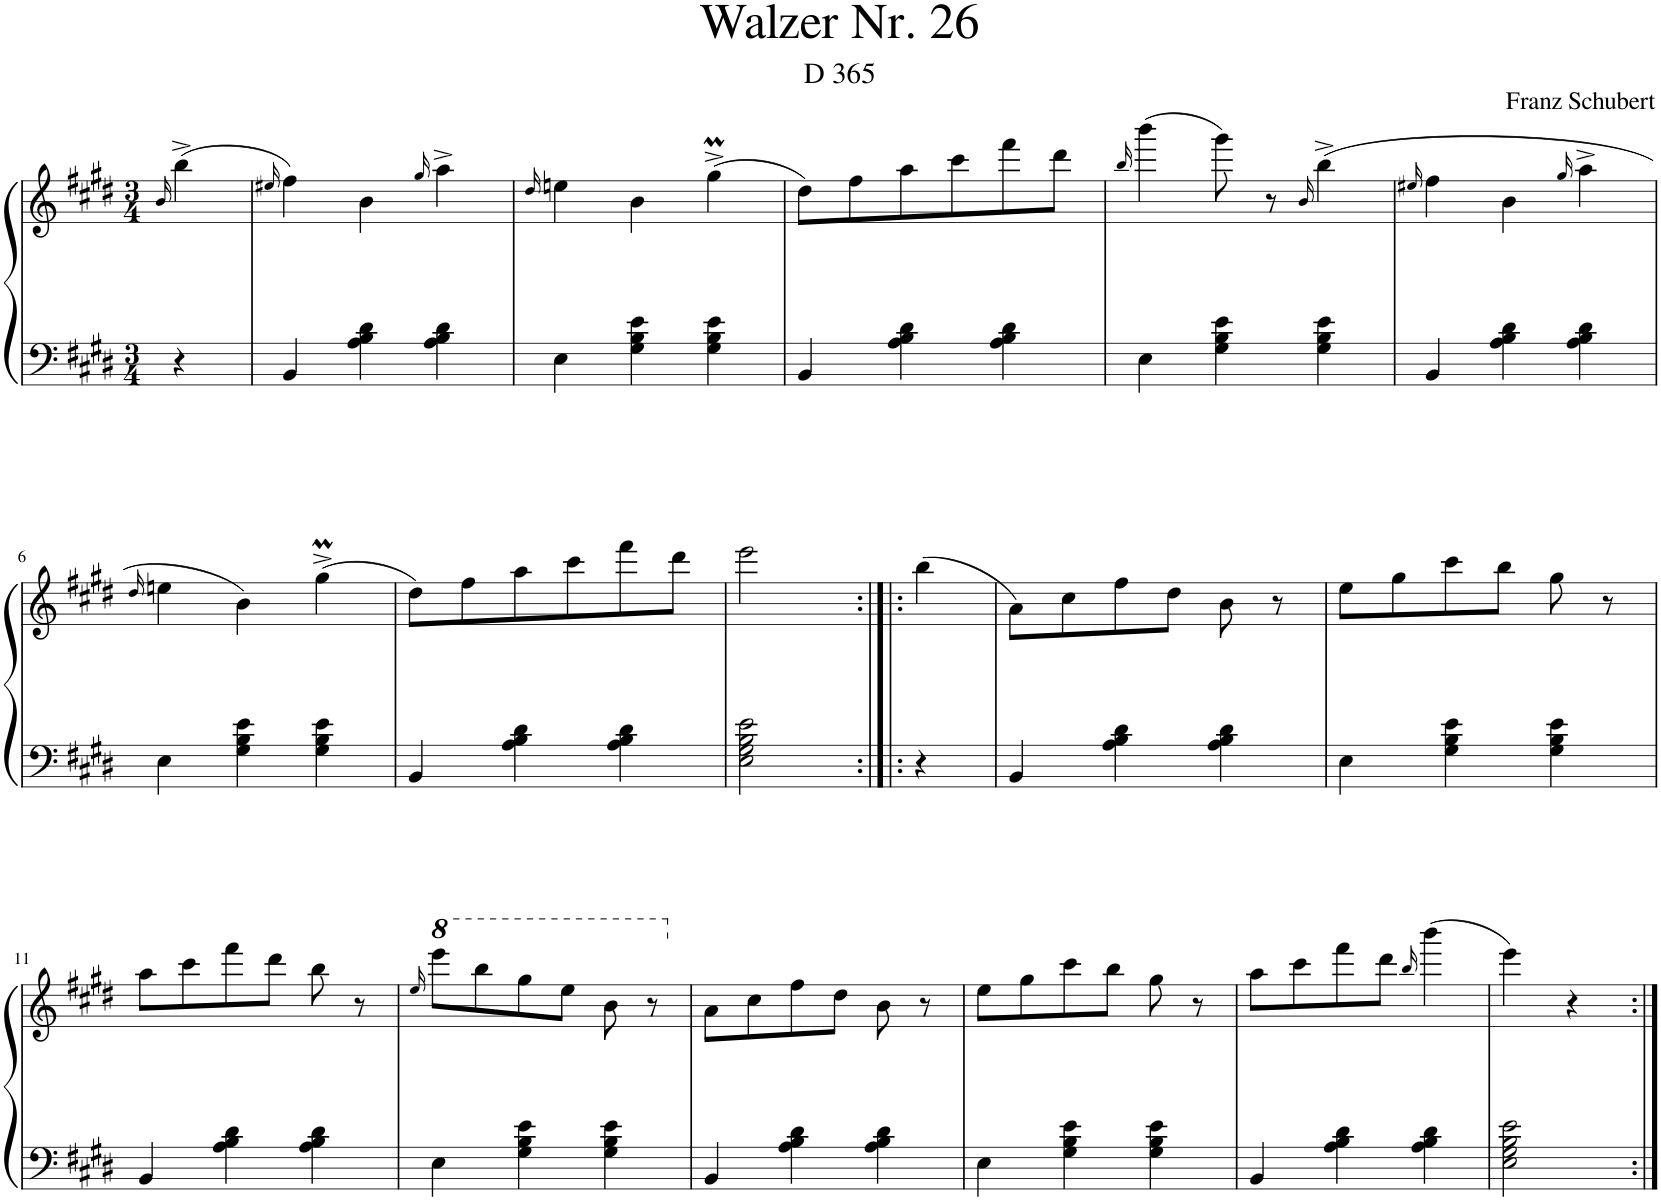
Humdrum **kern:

**kern	**kern
*part1	*part1
*staff2	*staff1
*I"Piano	*
*I'Pno.	*
*clefF4	*clefG2
*k[f#c#g#d#]	*k[f#c#g#d#]
*M3/4	*M3/4
=	=
.	16qb/
4r	(4bb^\
=1	=1
.	16qee#X/
4BB/	4ff#\)
4A\ 4B\ 4d#\	4b\
.	16qgg#/
4A\ 4B\ 4d#\	4aa^\
=2	=2
.	16qdd#/
4E\	4een\
4G#\ 4B\ 4e\	4b\
4G#\ 4B\ 4e\	(4gg#m^\
=3	=3
4BB/	8dd#\L)
.	8ff#\
4A\ 4B\ 4d#\	8aa\
.	8ccc#\
4A\ 4B\ 4d#\	8fff#\
.	8ddd#\J
=4	=4
.	16qbb/
4E\	(4bbb\
4G#\ 4B\ 4e\	8ggg#\)
.	8r
.	16qb/
4G#\ 4B\ 4e\	(4bb^\
=5	=5
.	16qee#X/
4BB/	4ff#\
4A\ 4B\ 4d#\	4b\
.	16qgg#/
4A\ 4B\ 4d#\	4aa^\
!!LO:LB:g=z
=6	=6
.	16qdd#/
4E\	4een\
4G#\ 4B\ 4e\	4b\)
4G#\ 4B\ 4e\	(4gg#m^\
=7	=7
4BB/	8dd#\L)
.	8ff#\
4A\ 4B\ 4d#\	8aa\
.	8ccc#\
4A\ 4B\ 4d#\	8fff#\
.	8ddd#\J
=8	=8
2E\ 2G#\ 2B\ 2e\	2eee\
=8X1:|!|:	=8X1:|!|:
4r	(4bb\
=9	=9
4BB/	8a\L)
.	8cc#\
4A\ 4B\ 4d#\	8ff#\
.	8dd#\J
4A\ 4B\ 4d#\	8b\
.	8r
=10	=10
4E\	8ee\L
.	8gg#\
4G#\ 4B\ 4e\	8ccc#\
.	8bb\J
4G#\ 4B\ 4e\	8gg#\
.	8r
!!LO:LB:g=z
=11	=11
4BB/	8aa\L
.	8ccc#\
4A\ 4B\ 4d#\	8fff#\
.	8ddd#\J
4A\ 4B\ 4d#\	8bb\
.	8r
=12	=12
.	16qeee/
4E\	8eeee\L
.	8bbb\
4G#\ 4B\ 4e\	8ggg#\
.	8eee\J
4G#\ 4B\ 4e\	8bb\
.	8r
=13	=13
4BB/	8a\L
.	8cc#\
4A\ 4B\ 4d#\	8ff#\
.	8dd#\J
4A\ 4B\ 4d#\	8b\
.	8r
=14	=14
4E\	8ee\L
.	8gg#\
4G#\ 4B\ 4e\	8ccc#\
.	8bb\J
4G#\ 4B\ 4e\	8gg#\
.	8r
=15	=15
4BB/	8aa\L
.	8ccc#\
4A\ 4B\ 4d#\	8fff#\
.	8ddd#\J
.	16qbb/
4A\ 4B\ 4d#\	(4bbb\
=16	=16
2E\ 2G#\ 2B\ 2e\	4eee\)
.	4r
=:|!	=:|!
*-	*-
